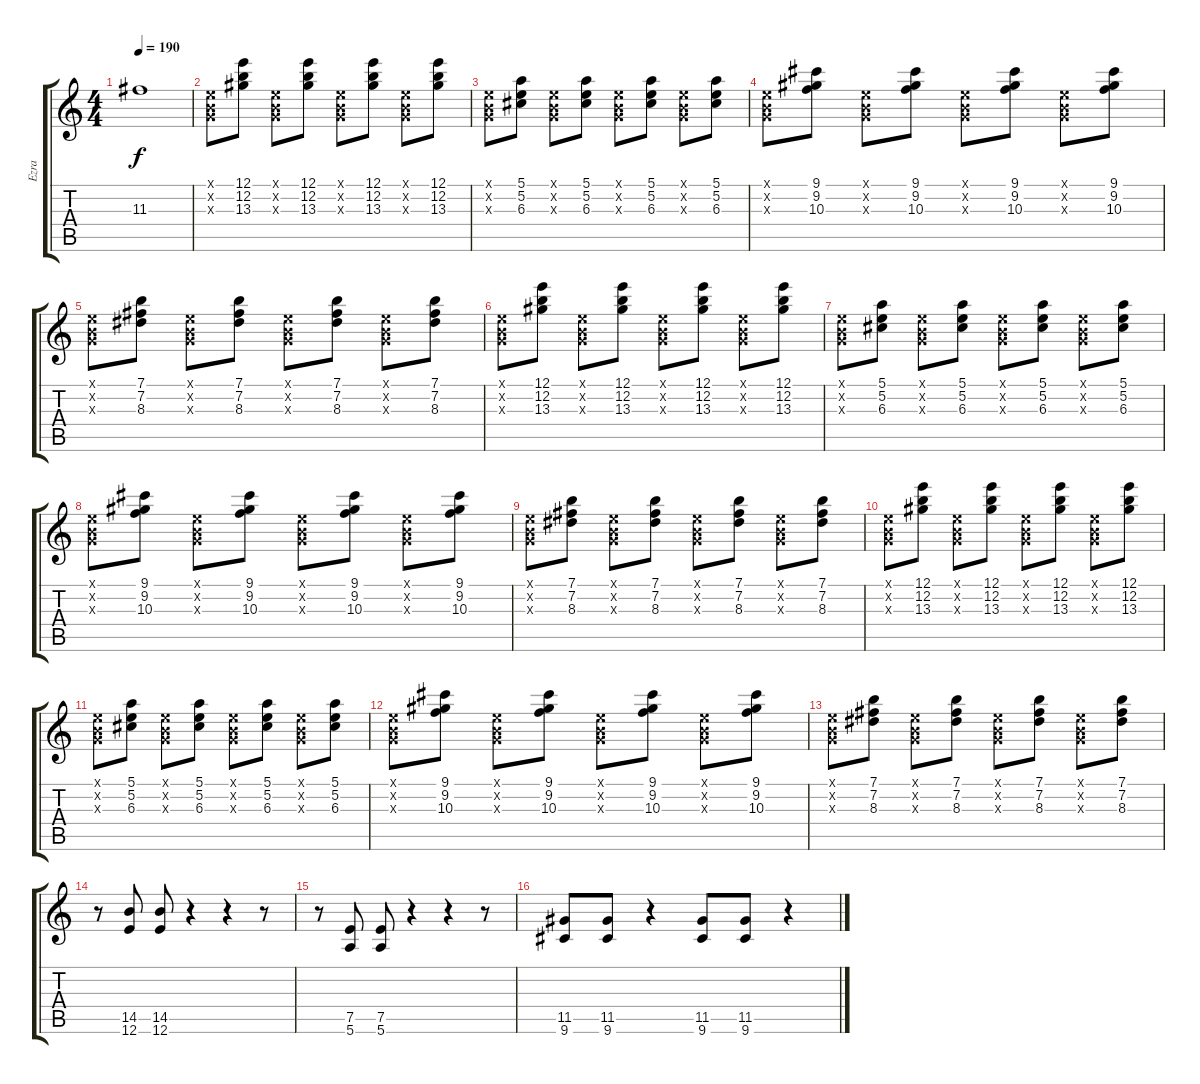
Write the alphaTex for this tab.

\track ("Ezra" "Ezra") {instrument distortionguitar}
\staff {score tabs}
\tuning (E4 B3 G3 D3 A2 E2) {hide}
\ts (4 4)
\tempo 190
\clef g2
\ks c
11.3.1{dy f} |
(0.1{x} 0.2{x} 0.3{x}).8{volume 10 instrument acousticguitarnylon} (12.1 12.2 13.3).8 (0.1{x} 0.2{x} 0.3{x}).8 (12.1 12.2 13.3).8 (0.1{x} 0.2{x} 0.3{x}).8 (12.1 12.2 13.3).8 (0.1{x} 0.2{x} 0.3{x}).8 (12.1 12.2 13.3).8 |
(0.1{x} 0.2{x} 0.3{x}).8 (5.1 5.2 6.3).8 (0.1{x} 0.2{x} 0.3{x}).8 (5.1 5.2 6.3).8 (0.1{x} 0.2{x} 0.3{x}).8 (5.1 5.2 6.3).8 (0.1{x} 0.2{x} 0.3{x}).8 (5.1 5.2 6.3).8 |
(0.1{x} 0.2{x} 0.3{x}).8 (9.1 9.2 10.3).8 (0.1{x} 0.2{x} 0.3{x}).8 (9.1 9.2 10.3).8 (0.1{x} 0.2{x} 0.3{x}).8 (9.1 9.2 10.3).8 (0.1{x} 0.2{x} 0.3{x}).8 (9.1 9.2 10.3).8 |
(0.1{x} 0.2{x} 0.3{x}).8 (7.1 7.2 8.3).8 (0.1{x} 0.2{x} 0.3{x}).8 (7.1 7.2 8.3).8 (0.1{x} 0.2{x} 0.3{x}).8 (7.1 7.2 8.3).8 (0.1{x} 0.2{x} 0.3{x}).8 (7.1 7.2 8.3).8 |
(0.1{x} 0.2{x} 0.3{x}).8 (12.1 12.2 13.3).8 (0.1{x} 0.2{x} 0.3{x}).8 (12.1 12.2 13.3).8 (0.1{x} 0.2{x} 0.3{x}).8 (12.1 12.2 13.3).8 (0.1{x} 0.2{x} 0.3{x}).8 (12.1 12.2 13.3).8 |
(0.1{x} 0.2{x} 0.3{x}).8 (5.1 5.2 6.3).8 (0.1{x} 0.2{x} 0.3{x}).8 (5.1 5.2 6.3).8 (0.1{x} 0.2{x} 0.3{x}).8 (5.1 5.2 6.3).8 (0.1{x} 0.2{x} 0.3{x}).8 (5.1 5.2 6.3).8 |
(0.1{x} 0.2{x} 0.3{x}).8 (9.1 9.2 10.3).8 (0.1{x} 0.2{x} 0.3{x}).8 (9.1 9.2 10.3).8 (0.1{x} 0.2{x} 0.3{x}).8 (9.1 9.2 10.3).8 (0.1{x} 0.2{x} 0.3{x}).8 (9.1 9.2 10.3).8 |
(0.1{x} 0.2{x} 0.3{x}).8 (7.1 7.2 8.3).8 (0.1{x} 0.2{x} 0.3{x}).8 (7.1 7.2 8.3).8 (0.1{x} 0.2{x} 0.3{x}).8 (7.1 7.2 8.3).8 (0.1{x} 0.2{x} 0.3{x}).8 (7.1 7.2 8.3).8 |
(0.1{x} 0.2{x} 0.3{x}).8 (12.1 12.2 13.3).8 (0.1{x} 0.2{x} 0.3{x}).8 (12.1 12.2 13.3).8 (0.1{x} 0.2{x} 0.3{x}).8 (12.1 12.2 13.3).8 (0.1{x} 0.2{x} 0.3{x}).8 (12.1 12.2 13.3).8 |
(0.1{x} 0.2{x} 0.3{x}).8 (5.1 5.2 6.3).8 (0.1{x} 0.2{x} 0.3{x}).8 (5.1 5.2 6.3).8 (0.1{x} 0.2{x} 0.3{x}).8 (5.1 5.2 6.3).8 (0.1{x} 0.2{x} 0.3{x}).8 (5.1 5.2 6.3).8 |
(0.1{x} 0.2{x} 0.3{x}).8 (9.1 9.2 10.3).8 (0.1{x} 0.2{x} 0.3{x}).8 (9.1 9.2 10.3).8 (0.1{x} 0.2{x} 0.3{x}).8 (9.1 9.2 10.3).8 (0.1{x} 0.2{x} 0.3{x}).8 (9.1 9.2 10.3).8 |
(0.1{x} 0.2{x} 0.3{x}).8 (7.1 7.2 8.3).8 (0.1{x} 0.2{x} 0.3{x}).8 (7.1 7.2 8.3).8 (0.1{x} 0.2{x} 0.3{x}).8 (7.1 7.2 8.3).8 (0.1{x} 0.2{x} 0.3{x}).8 (7.1 7.2 8.3).8 |
r.8 (14.5 12.6).8{volume 11 instrument distortionguitar} (14.5 12.6).8 r.4 r.4 r.8 |
r.8 (7.5 5.6).8 (7.5 5.6).8 r.4 r.4 r.8 |
(11.5 9.6).8 (11.5 9.6).8 r.4 (11.5 9.6).8 (11.5 9.6).8 r.4
